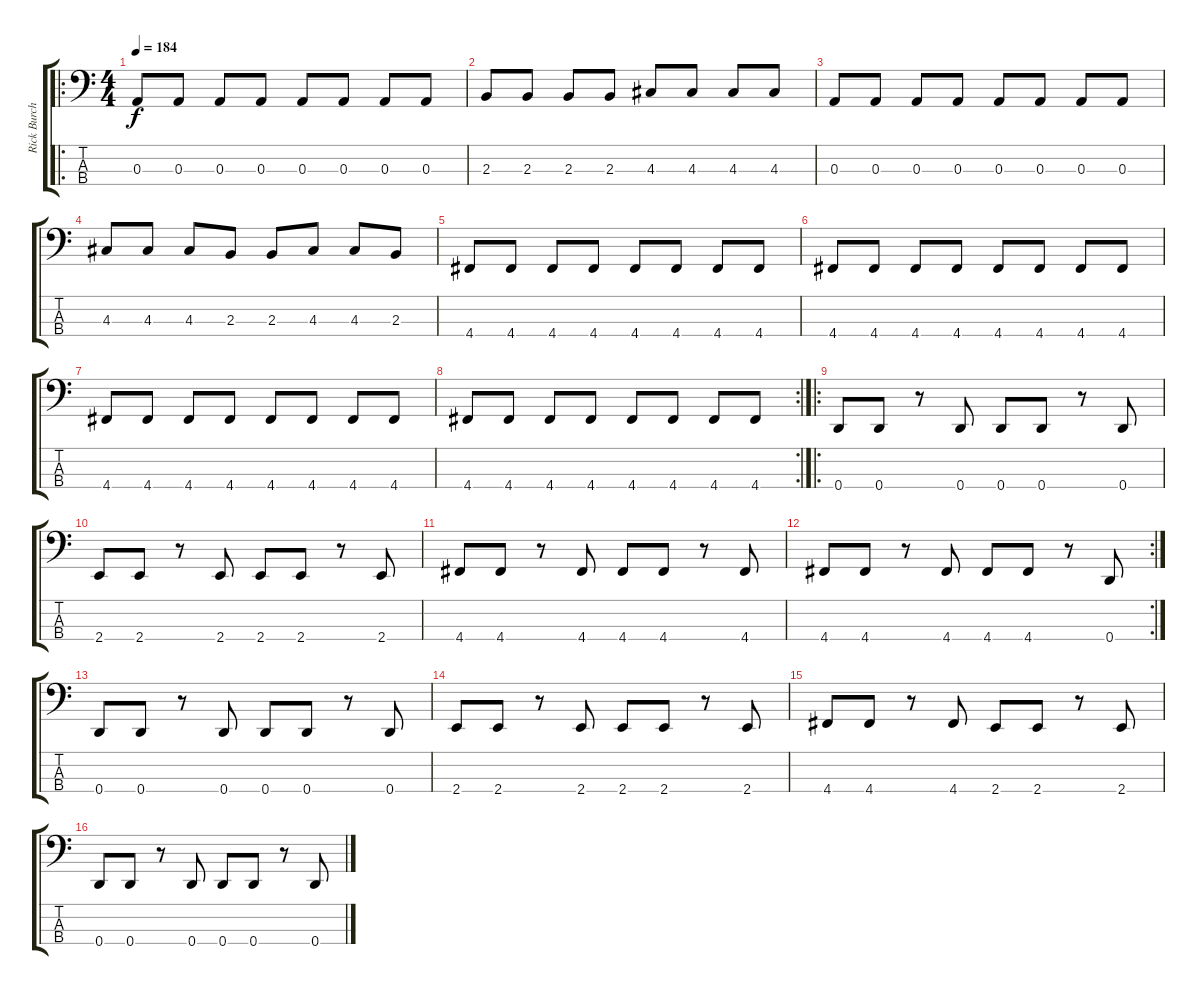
\track ("Rick Burch" "Rick Burch") {instrument electricbasspick}
\staff {score tabs}
\tuning (G2 D2 A1 D1) {hide}
\ro
\ts (4 4)
\tempo 184
\clef f4
\ks c
0.3.8{dy f} 0.3.8 0.3.8 0.3.8 0.3.8 0.3.8 0.3.8 0.3.8 |
2.3.8 2.3.8 2.3.8 2.3.8 4.3.8 4.3.8 4.3.8 4.3.8 |
0.3.8 0.3.8 0.3.8 0.3.8 0.3.8 0.3.8 0.3.8 0.3.8 |
4.3.8 4.3.8 4.3.8 2.3.8 2.3.8 4.3.8 4.3.8 2.3.8 |
4.4.8 4.4.8 4.4.8 4.4.8 4.4.8 4.4.8 4.4.8 4.4.8 |
4.4.8 4.4.8 4.4.8 4.4.8 4.4.8 4.4.8 4.4.8 4.4.8 |
4.4.8 4.4.8 4.4.8 4.4.8 4.4.8 4.4.8 4.4.8 4.4.8 |
\rc 2
4.4.8 4.4.8 4.4.8 4.4.8 4.4.8 4.4.8 4.4.8 4.4.8 |
\ro
0.4.8 0.4.8 r.8 0.4.8 0.4.8 0.4.8 r.8 0.4.8 |
2.4.8 2.4.8 r.8 2.4.8 2.4.8 2.4.8 r.8 2.4.8 |
4.4.8 4.4.8 r.8 4.4.8 4.4.8 4.4.8 r.8 4.4.8 |
\rc 2
4.4.8 4.4.8 r.8 4.4.8 4.4.8 4.4.8 r.8 0.4.8 |
0.4.8 0.4.8 r.8 0.4.8 0.4.8 0.4.8 r.8 0.4.8 |
2.4.8 2.4.8 r.8 2.4.8 2.4.8 2.4.8 r.8 2.4.8 |
4.4.8 4.4.8 r.8 4.4.8 2.4.8 2.4.8 r.8 2.4.8 |
0.4.8 0.4.8 r.8 0.4.8 0.4.8 0.4.8 r.8 0.4.8
